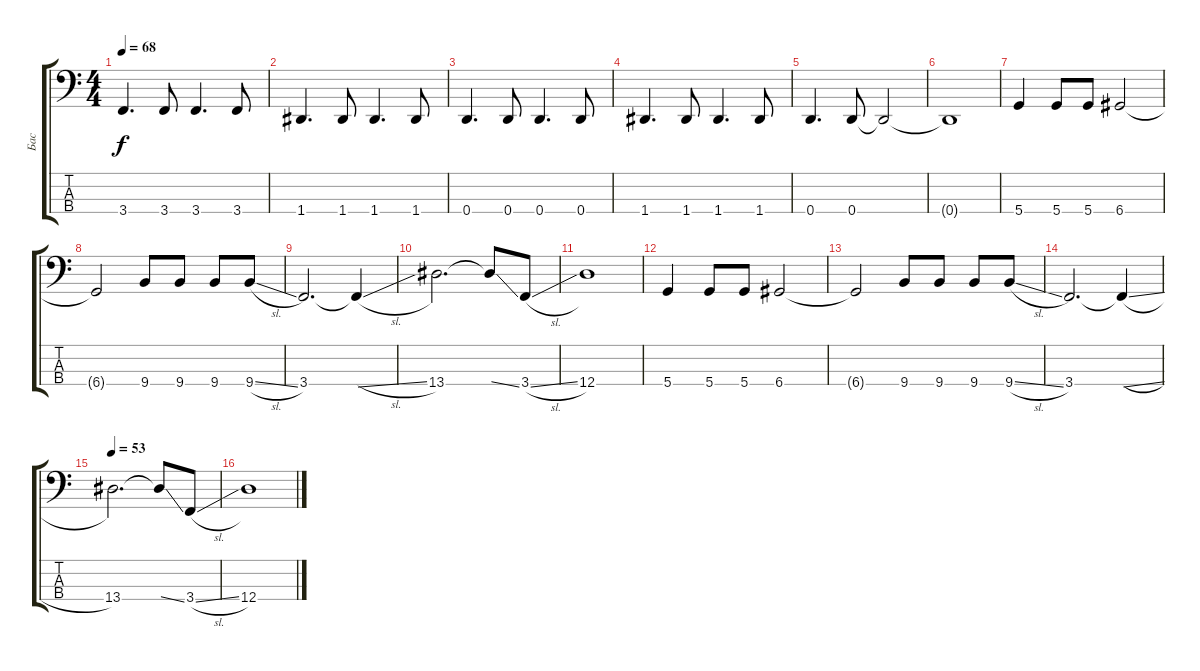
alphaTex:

\track ("Бас" "Бас") {instrument electricbasspick}
\staff {score tabs}
\tuning (G2 D2 A1 D1) {hide}
\ts (4 4)
\tempo 68
\clef f4
\ks c
3.4.4{d dy f} 3.4.8 3.4.4{d} 3.4.8 |
1.4.4{d} 1.4.8 1.4.4{d} 1.4.8 |
0.4.4{d} 0.4.8 0.4.4{d} 0.4.8 |
1.4.4{d} 1.4.8 1.4.4{d} 1.4.8 |
0.4.4{d} 0.4.8 0.4{t}.2 |
0.4{t}.1 |
5.4.4 5.4.8 5.4.8 6.4.2 |
6.4{t}.2 9.4.8 9.4.8 9.4.8 9.4{sl}.8 |
3.4.2{d} 3.4{sl t}.4 |
13.4.2{d} 13.4{ss t}.8 3.4{sl}.8 |
12.4.1 |
5.4.4 5.4.8 5.4.8 6.4.2 |
6.4{t}.2 9.4.8 9.4.8 9.4.8 9.4{sl}.8 |
3.4.2{d} 3.4{sl t}.4 |
\tempo 53
13.4.2{d} 13.4{ss t}.8 3.4{sl}.8 |
12.4.1
